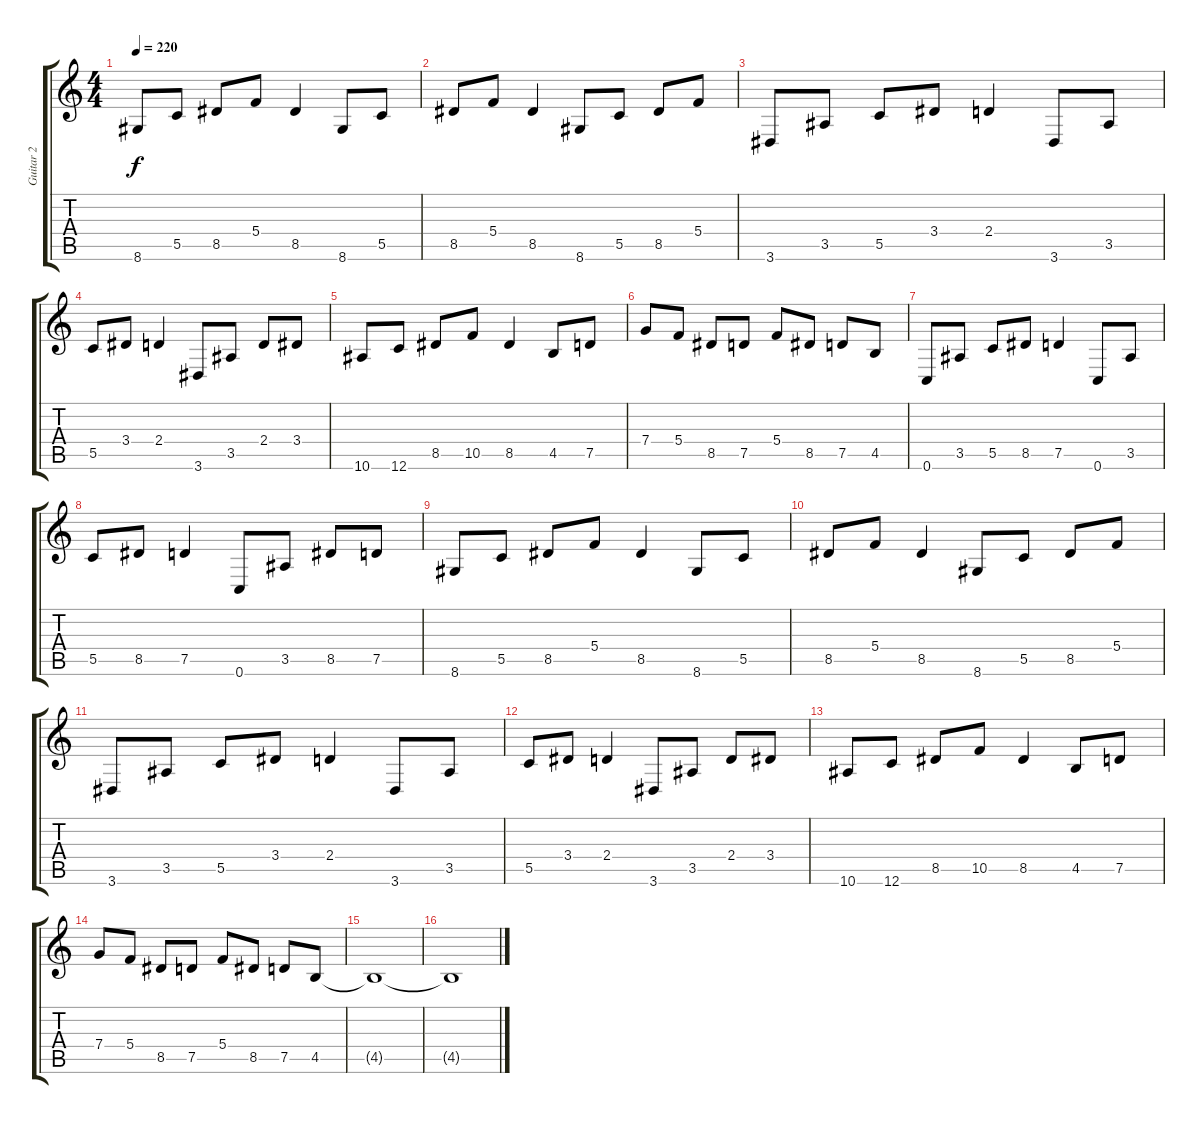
\track ("Guitar 2" "Guitar 2") {instrument overdrivenguitar}
\staff {score tabs}
\tuning (D4 A3 F3 C3 G2 C2) {hide}
\ts (4 4)
\tempo 220
\clef g2
\ks c
8.6.8{dy f} 5.5.8 8.5.8 5.4.8 8.5.4 8.6.8 5.5.8 |
8.5.8 5.4.8 8.5.4 8.6.8 5.5.8 8.5.8 5.4.8 |
3.6.8 3.5.8 5.5.8 3.4.8 2.4.4 3.6.8 3.5.8 |
5.5.8 3.4.8 2.4.4 3.6.8 3.5.8 2.4.8 3.4.8 |
10.6.8 12.6.8 8.5.8 10.5.8 8.5.4 4.5.8 7.5.8 |
7.4.8 5.4.8 8.5.8 7.5.8 5.4.8 8.5.8 7.5.8 4.5.8 |
0.6.8 3.5.8 5.5.8 8.5.8 7.5.4 0.6.8 3.5.8 |
5.5.8 8.5.8 7.5.4 0.6.8 3.5.8 8.5.8 7.5.8 |
8.6.8 5.5.8 8.5.8 5.4.8 8.5.4 8.6.8 5.5.8 |
8.5.8 5.4.8 8.5.4 8.6.8 5.5.8 8.5.8 5.4.8 |
3.6.8 3.5.8 5.5.8 3.4.8 2.4.4 3.6.8 3.5.8 |
5.5.8 3.4.8 2.4.4 3.6.8 3.5.8 2.4.8 3.4.8 |
10.6.8 12.6.8 8.5.8 10.5.8 8.5.4 4.5.8 7.5.8 |
7.4.8 5.4.8 8.5.8 7.5.8 5.4.8 8.5.8 7.5.8 4.5.8 |
4.5{t}.1 |
4.5{t}.1
